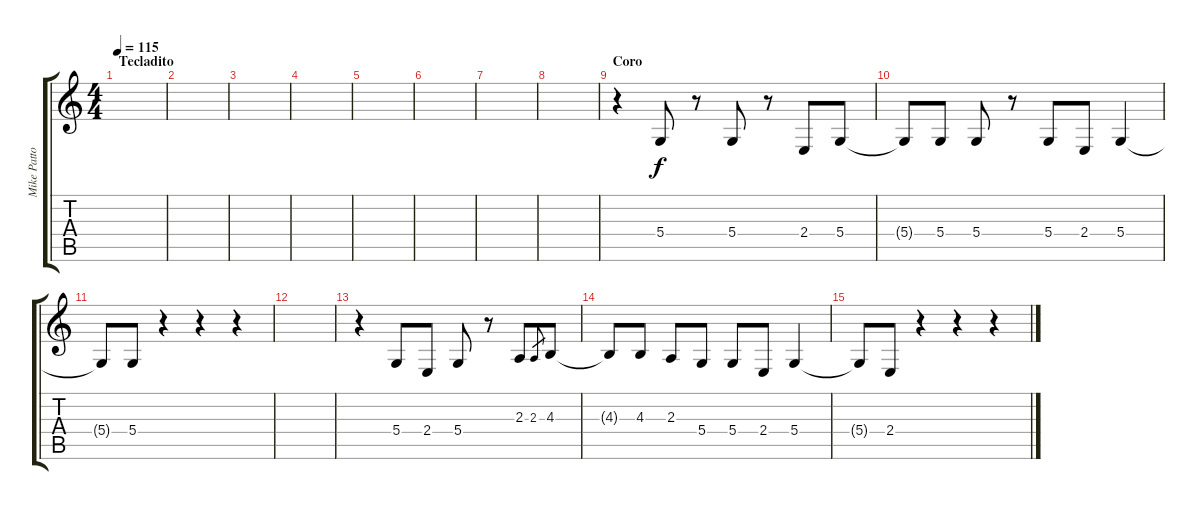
\track ("Mike Patton" "Mike Patto") {instrument drawbarorgan}
\staff {score tabs}
\tuning (E4 B3 G3 D3 A2 E2) {hide}
\ts (4 4)
\section ("" "Tecladito")
\tempo 115
\clef g2
\ks c
|
|
|
|
|
|
|
|
\section ("" "Coro")
r.4 5.4.8 r.8 5.4.8 r.8 2.4.8 5.4.8 |
5.4{t}.8 5.4.8 5.4.8 r.8 5.4.8 2.4.8 5.4.4 |
5.4{t}.8 5.4.8 r.4 r.4 r.4 |
|
r.4 5.4.8 2.4.8 5.4.8 r.8 2.3.8 2.3.8{gr} 4.3.8 |
4.3{t}.8 4.3.8 2.3.8 5.4.8 5.4.8 2.4.8 5.4.4 |
5.4{t}.8 2.4.8 r.4 r.4 r.4
